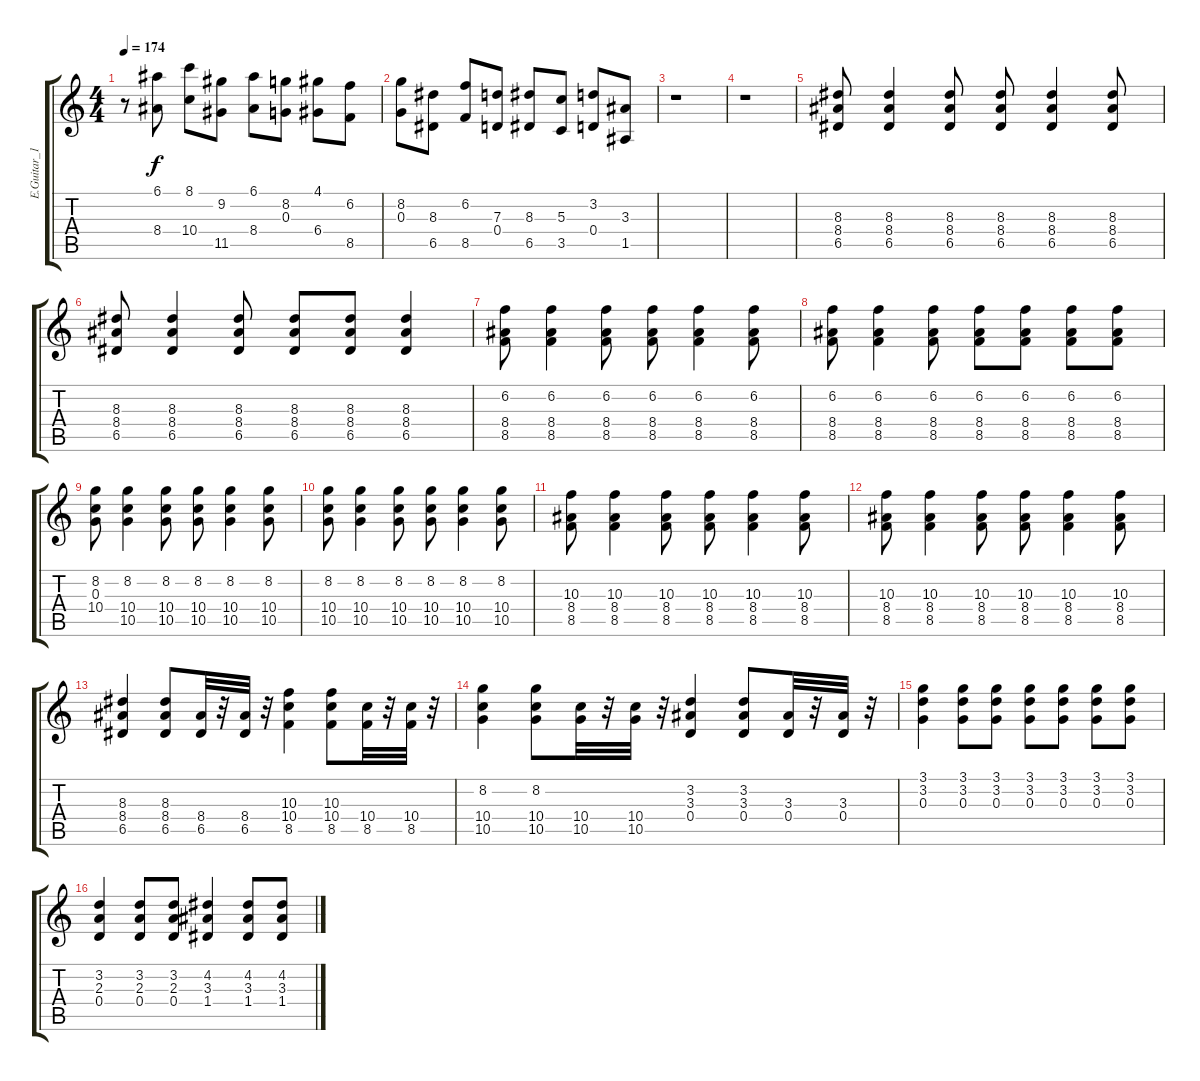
\track ("E.Guitar_1st" "E.Guitar_1") {instrument distortionguitar}
\staff {score tabs}
\tuning (E4 B3 G3 D3 A2 E2) {hide}
\ts (4 4)
\tempo 174
\clef g2
\ks c
r.8{dy f} (6.1 8.4).8 (8.1 10.4).8 (9.2 11.5).8 (6.1 8.4).8 (8.2 0.3).8 (4.1 6.4).8 (6.2 8.5).8 |
(8.2 0.3).8 (8.3 6.5).8 (6.2 8.5).8 (7.3 0.4).8 (8.3 6.5).8 (5.3 3.5).8 (3.2 0.4).8 (3.3 1.5).8 |
r.1 |
r.1 |
(8.3 8.4 6.5).8 (8.3 8.4 6.5).4 (8.3 8.4 6.5).8 (8.3 8.4 6.5).8 (8.3 8.4 6.5).4 (8.3 8.4 6.5).8 |
(8.3 8.4 6.5).8 (8.3 8.4 6.5).4 (8.3 8.4 6.5).8 (8.3 8.4 6.5).8 (8.3 8.4 6.5).8 (8.3 8.4 6.5).4 |
(6.2 8.4 8.5).8 (6.2 8.4 8.5).4 (6.2 8.4 8.5).8 (6.2 8.4 8.5).8 (6.2 8.4 8.5).4 (6.2 8.4 8.5).8 |
(6.2 8.4 8.5).8 (6.2 8.4 8.5).4 (6.2 8.4 8.5).8 (6.2 8.4 8.5).8 (6.2 8.4 8.5).8 (6.2 8.4 8.5).8 (6.2 8.4 8.5).8 |
(8.2 0.3 10.4).8 (8.2 10.4 10.5).4 (8.2 10.4 10.5).8 (8.2 10.4 10.5).8 (8.2 10.4 10.5).4 (8.2 10.4 10.5).8 |
(8.2 10.4 10.5).8 (8.2 10.4 10.5).4 (8.2 10.4 10.5).8 (8.2 10.4 10.5).8 (8.2 10.4 10.5).4 (8.2 10.4 10.5).8 |
(10.3 8.4 8.5).8 (10.3 8.4 8.5).4 (10.3 8.4 8.5).8 (10.3 8.4 8.5).8 (10.3 8.4 8.5).4 (10.3 8.4 8.5).8 |
(10.3 8.4 8.5).8 (10.3 8.4 8.5).4 (10.3 8.4 8.5).8 (10.3 8.4 8.5).8 (10.3 8.4 8.5).4 (10.3 8.4 8.5).8 |
(8.3 8.4 6.5).4 (8.3 8.4 6.5).8 (8.4 6.5).32 r.32 (8.4 6.5).32 r.32 (10.3 10.4 8.5).4 (10.3 10.4 8.5).8 (10.4 8.5).32 r.32 (10.4 8.5).32 r.32 |
(8.2 10.4 10.5).4 (8.2 10.4 10.5).8 (10.4 10.5).32 r.32 (10.4 10.5).32 r.32 (3.2 3.3 0.4).4 (3.2 3.3 0.4).8 (3.3 0.4).32 r.32 (3.3 0.4).32 r.32 |
(3.1 3.2 0.3).4 (3.1 3.2 0.3).8 (3.1 3.2 0.3).8 (3.1 3.2 0.3).8 (3.1 3.2 0.3).8 (3.1 3.2 0.3).8 (3.1 3.2 0.3).8 |
(3.2 2.3 0.4).4 (3.2 2.3 0.4).8 (3.2 2.3 0.4).8 (4.2 3.3 1.4).4 (4.2 3.3 1.4).8 (4.2 3.3 1.4).8
